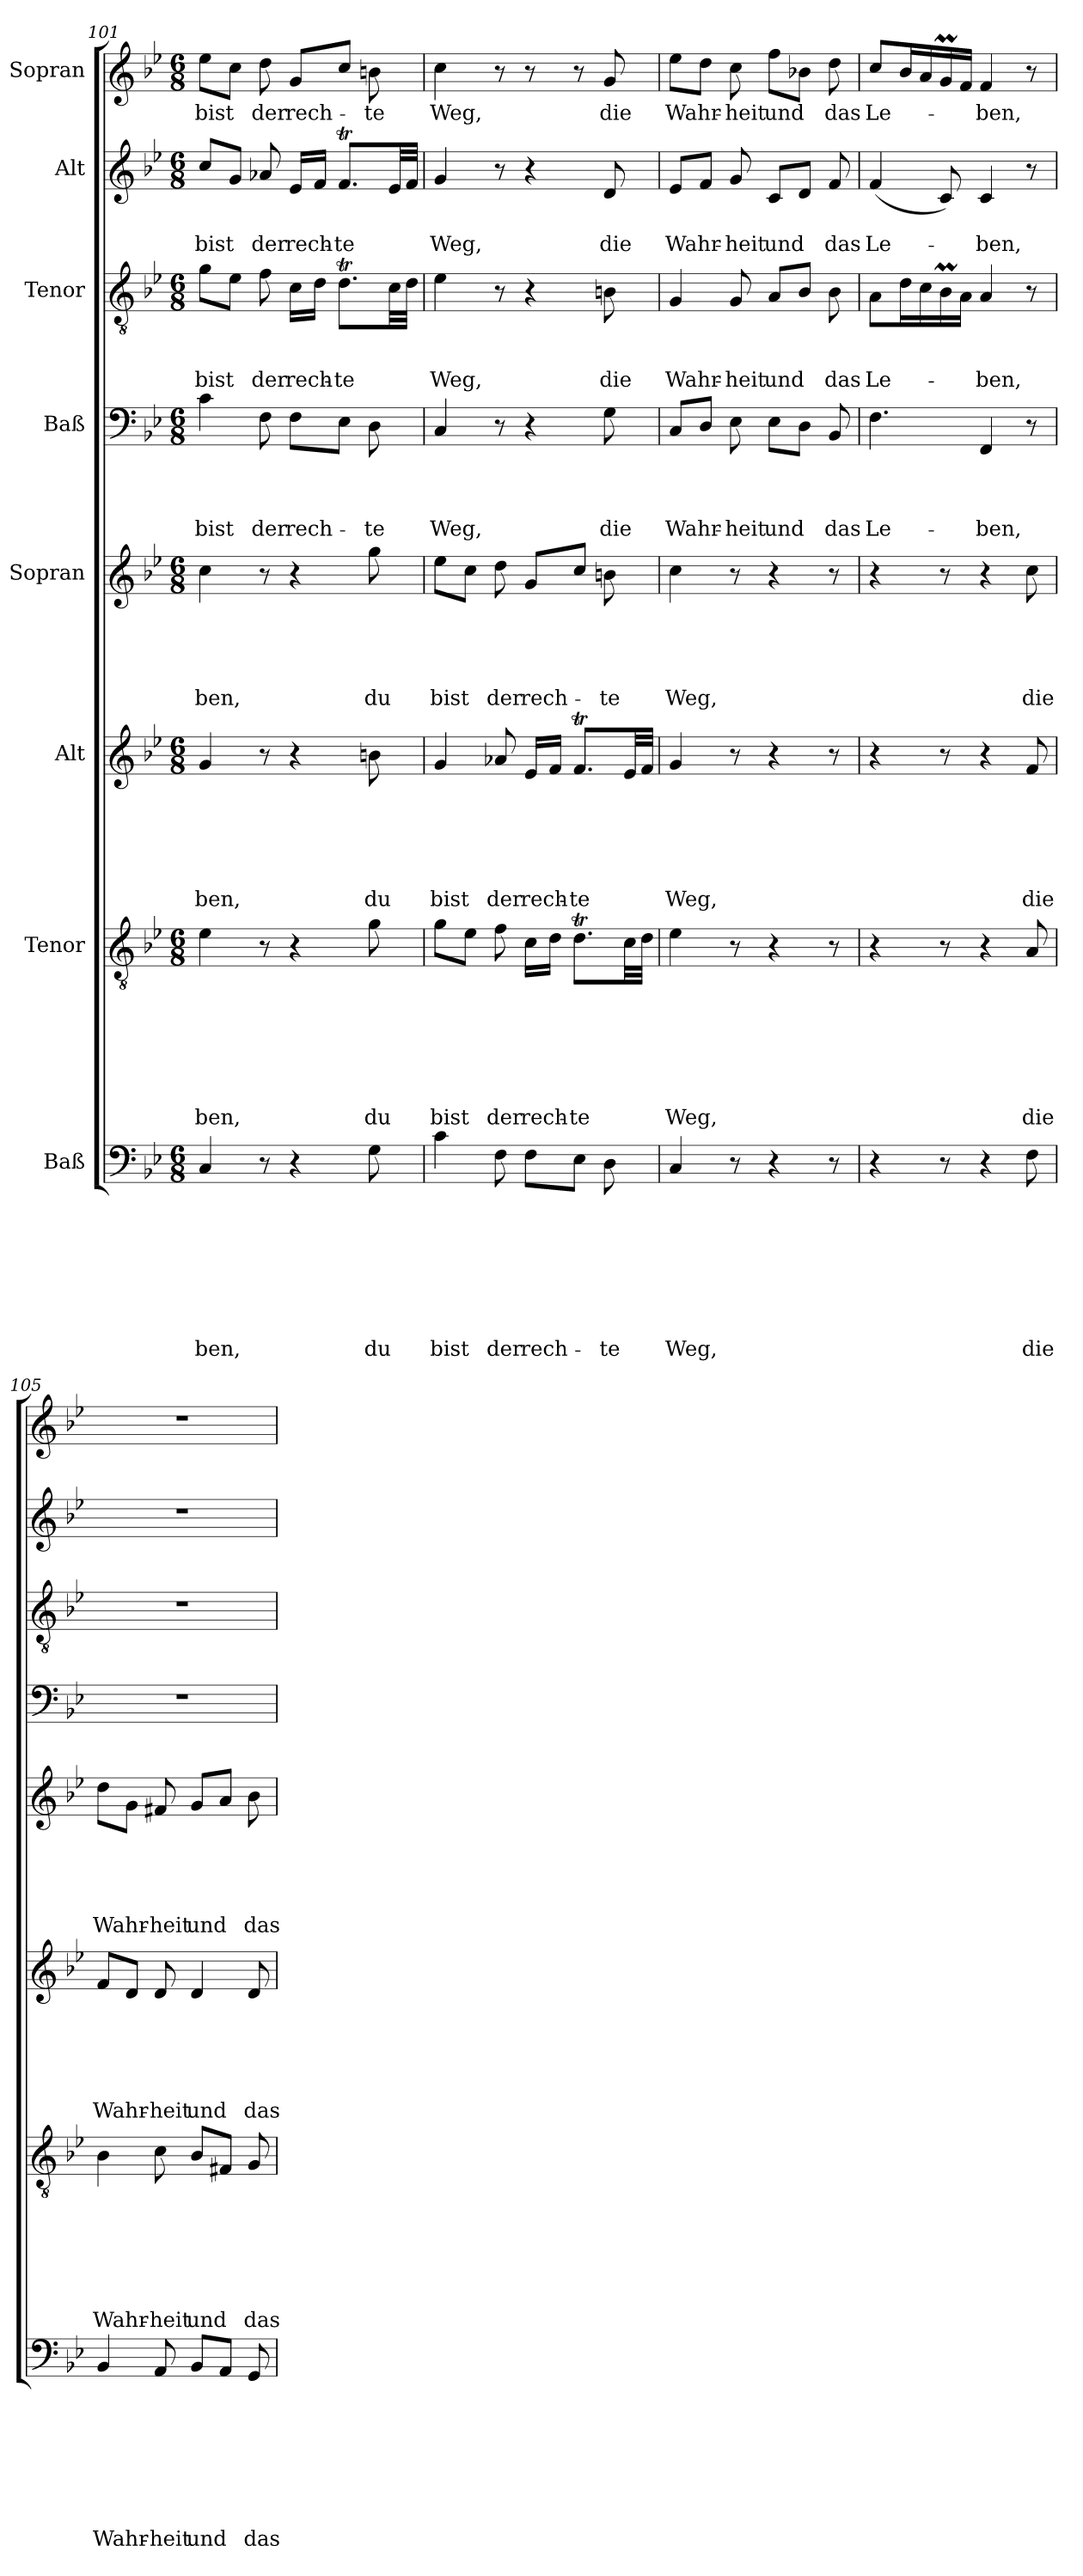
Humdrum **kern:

**kern	**text	**text	**text	**text	**text	**text	**text	**text	**kern	**text	**text	**text	**text	**text	**text	**text	**kern	**text	**text	**text	**text	**text	**text	**kern	**text	**text	**text	**text	**text	**kern	**text	**text	**text	**text	**kern	**text	**text	**text	**kern	**text	**text	**kern	**text
*part8	*part8	*part8	*part8	*part8	*part8	*part8	*part8	*part8	*part7	*part7	*part7	*part7	*part7	*part7	*part7	*part7	*part6	*part6	*part6	*part6	*part6	*part6	*part6	*part5	*part5	*part5	*part5	*part5	*part5	*part4	*part4	*part4	*part4	*part4	*part3	*part3	*part3	*part3	*part2	*part2	*part2	*part1	*part1
*staff8	*staff8	*staff8	*staff8	*staff8	*staff8	*staff8	*staff8	*staff8	*staff7	*staff7	*staff7	*staff7	*staff7	*staff7	*staff7	*staff7	*staff6	*staff6	*staff6	*staff6	*staff6	*staff6	*staff6	*staff5	*staff5	*staff5	*staff5	*staff5	*staff5	*staff4	*staff4	*staff4	*staff4	*staff4	*staff3	*staff3	*staff3	*staff3	*staff2	*staff2	*staff2	*staff1	*staff1
*I"Baß	*	*	*	*	*	*	*	*	*I"Tenor	*	*	*	*	*	*	*	*I"Alt	*	*	*	*	*	*	*I"Sopran	*	*	*	*	*	*I"Baß	*	*	*	*	*I"Tenor	*	*	*	*I"Alt	*	*	*I"Sopran	*
*clefF4	*	*	*	*	*	*	*	*	*clefGv2	*	*	*	*	*	*	*	*clefG2	*	*	*	*	*	*	*clefG2	*	*	*	*	*	*clefF4	*	*	*	*	*clefGv2	*	*	*	*clefG2	*	*	*clefG2	*
*k[b-e-]	*	*	*	*	*	*	*	*	*k[b-e-]	*	*	*	*	*	*	*	*k[b-e-]	*	*	*	*	*	*	*k[b-e-]	*	*	*	*	*	*k[b-e-]	*	*	*	*	*k[b-e-]	*	*	*	*k[b-e-]	*	*	*k[b-e-]	*
*g:	*	*	*	*	*	*	*	*	*g:	*	*	*	*	*	*	*	*g:	*	*	*	*	*	*	*g:	*	*	*	*	*	*g:	*	*	*	*	*g:	*	*	*	*g:	*	*	*g:	*
*M6/8	*	*	*	*	*	*	*	*	*M6/8	*	*	*	*	*	*	*	*M6/8	*	*	*	*	*	*	*M6/8	*	*	*	*	*	*M6/8	*	*	*	*	*M6/8	*	*	*	*M6/8	*	*	*M6/8	*
=101	=101	=101	=101	=101	=101	=101	=101	=101	=101	=101	=101	=101	=101	=101	=101	=101	=101	=101	=101	=101	=101	=101	=101	=101	=101	=101	=101	=101	=101	=101	=101	=101	=101	=101	=101	=101	=101	=101	=101	=101	=101	=101	=101
!	!	!	!	!	!	!	!	!LO:LY:b	!	!	!	!	!	!	!	!LO:LY:b	!	!	!	!	!	!	!LO:LY:b	!	!	!	!	!	!LO:LY:b	!	!	!	!	!LO:LY:b	!	!	!	!LO:LY:b	!	!	!LO:LY:b	!	!LO:LY:b
4C/	.	.	.	.	.	.	.	-ben,	4e-\	.	.	.	.	.	.	-ben,	4g/	.	.	.	.	.	-ben,	4cc\	.	.	.	.	-ben,	4c\	.	.	.	bist	8g\L	.	.	bist	8cc/L	.	bist	8ee-\L	bist
.	.	.	.	.	.	.	.	.	.	.	.	.	.	.	.	.	.	.	.	.	.	.	.	.	.	.	.	.	.	.	.	.	.	.	8e-\J	.	.	.	8g/J	.	.	8cc\J	.
!	!	!	!	!	!	!	!	!	!	!	!	!	!	!	!	!	!	!	!	!	!	!	!	!	!	!	!	!	!	!	!	!	!	!LO:LY:b	!	!	!	!LO:LY:b	!	!	!LO:LY:b	!	!LO:LY:b
8r	.	.	.	.	.	.	.	.	8r	.	.	.	.	.	.	.	8r	.	.	.	.	.	.	8r	.	.	.	.	.	8F\	.	.	.	der	8f\	.	.	der	8a-X/	.	der	8dd\	der
!	!	!	!	!	!	!	!	!	!	!	!	!	!	!	!	!	!	!	!	!	!	!	!	!	!	!	!	!	!	!	!	!	!	!LO:LY:b	!	!	!	!LO:LY:b	!	!	!LO:LY:b	!	!LO:LY:b
4r	.	.	.	.	.	.	.	.	4r	.	.	.	.	.	.	.	4r	.	.	.	.	.	.	4r	.	.	.	.	.	8F\L	.	.	.	rech-	16c\LL	.	.	rech-	16e-/LL	.	rech-	8g/L	rech-
.	.	.	.	.	.	.	.	.	.	.	.	.	.	.	.	.	.	.	.	.	.	.	.	.	.	.	.	.	.	.	.	.	.	.	16d\JJ	.	.	.	16f/JJ	.	.	.	.
!	!	!	!	!	!	!	!	!	!	!	!	!	!	!	!	!	!	!	!	!	!	!	!	!	!	!	!	!	!	!	!	!	!	!	!	!	!	!LO:LY:b	!	!	!LO:LY:b	!	!
.	.	.	.	.	.	.	.	.	.	.	.	.	.	.	.	.	.	.	.	.	.	.	.	.	.	.	.	.	.	8E-\J	.	.	.	.	8.dt\L	.	.	-te	8.fT/L	.	-te	8cc/J	.
!	!	!	!	!	!	!	!	!LO:LY:b	!	!	!	!	!	!	!	!LO:LY:b	!	!	!	!	!	!	!LO:LY:b	!	!	!	!	!	!LO:LY:b	!	!	!	!	!LO:LY:b	!	!	!	!	!	!	!	!	!LO:LY:b
8G\	.	.	.	.	.	.	.	du	8g\	.	.	.	.	.	.	du	8bn\	.	.	.	.	.	du	8gg\	.	.	.	.	du	8D\	.	.	.	-te	.	.	.	.	.	.	.	8bn\	-te
.	.	.	.	.	.	.	.	.	.	.	.	.	.	.	.	.	.	.	.	.	.	.	.	.	.	.	.	.	.	.	.	.	.	.	32c\LL	.	.	.	32e-/LL	.	.	.	.
.	.	.	.	.	.	.	.	.	.	.	.	.	.	.	.	.	.	.	.	.	.	.	.	.	.	.	.	.	.	.	.	.	.	.	32d\JJJ	.	.	.	32f/JJJ	.	.	.	.
!!LO:PB:g=z
=102	=102	=102	=102	=102	=102	=102	=102	=102	=102	=102	=102	=102	=102	=102	=102	=102	=102	=102	=102	=102	=102	=102	=102	=102	=102	=102	=102	=102	=102	=102	=102	=102	=102	=102	=102	=102	=102	=102	=102	=102	=102	=102	=102
!	!	!	!	!	!	!	!	!LO:LY:b	!	!	!	!	!	!	!	!LO:LY:b	!	!	!	!	!	!	!LO:LY:b	!	!	!	!	!	!LO:LY:b	!	!	!	!	!LO:LY:b	!	!	!	!LO:LY:b	!	!	!LO:LY:b	!	!LO:LY:b
4c\	.	.	.	.	.	.	.	bist	8g\L	.	.	.	.	.	.	bist	4g/	.	.	.	.	.	bist	8ee-\L	.	.	.	.	bist	4C/	.	.	.	Weg,	4e-\	.	.	Weg,	4g/	.	Weg,	4cc\	Weg,
.	.	.	.	.	.	.	.	.	8e-\J	.	.	.	.	.	.	.	.	.	.	.	.	.	.	8cc\J	.	.	.	.	.	.	.	.	.	.	.	.	.	.	.	.	.	.	.
!	!	!	!	!	!	!	!	!LO:LY:b	!	!	!	!	!	!	!	!LO:LY:b	!	!	!	!	!	!	!LO:LY:b	!	!	!	!	!	!LO:LY:b	!	!	!	!	!	!	!	!	!	!	!	!	!	!
8F\	.	.	.	.	.	.	.	der	8f\	.	.	.	.	.	.	der	8a-X/	.	.	.	.	.	der	8dd\	.	.	.	.	der	8r	.	.	.	.	8r	.	.	.	8r	.	.	8r	.
!	!	!	!	!	!	!	!	!LO:LY:b	!	!	!	!	!	!	!	!LO:LY:b	!	!	!	!	!	!	!LO:LY:b	!	!	!	!	!	!LO:LY:b	!	!	!	!	!	!	!	!	!	!	!	!	!	!
8F\L	.	.	.	.	.	.	.	rech-	16c\LL	.	.	.	.	.	.	rech-	16e-/LL	.	.	.	.	.	rech-	8g/L	.	.	.	.	rech-	4r	.	.	.	.	4r	.	.	.	4r	.	.	8r	.
.	.	.	.	.	.	.	.	.	16d\JJ	.	.	.	.	.	.	.	16f/JJ	.	.	.	.	.	.	.	.	.	.	.	.	.	.	.	.	.	.	.	.	.	.	.	.	.	.
!	!	!	!	!	!	!	!	!	!	!	!	!	!	!	!	!LO:LY:b	!	!	!	!	!	!	!LO:LY:b	!	!	!	!	!	!	!	!	!	!	!	!	!	!	!	!	!	!	!	!
8E-\J	.	.	.	.	.	.	.	.	8.dt\L	.	.	.	.	.	.	-te	8.fT/L	.	.	.	.	.	-te	8cc/J	.	.	.	.	.	.	.	.	.	.	.	.	.	.	.	.	.	8r	.
!	!	!	!	!	!	!	!	!LO:LY:b	!	!	!	!	!	!	!	!	!	!	!	!	!	!	!	!	!	!	!	!	!LO:LY:b	!	!	!	!	!LO:LY:b	!	!	!	!LO:LY:b	!	!	!LO:LY:b	!	!LO:LY:b
8D\	.	.	.	.	.	.	.	-te	.	.	.	.	.	.	.	.	.	.	.	.	.	.	.	8bn\	.	.	.	.	-te	8G\	.	.	.	die	8Bn\	.	.	die	8d/	.	die	8g/	die
.	.	.	.	.	.	.	.	.	32c\LL	.	.	.	.	.	.	.	32e-/LL	.	.	.	.	.	.	.	.	.	.	.	.	.	.	.	.	.	.	.	.	.	.	.	.	.	.
.	.	.	.	.	.	.	.	.	32d\JJJ	.	.	.	.	.	.	.	32f/JJJ	.	.	.	.	.	.	.	.	.	.	.	.	.	.	.	.	.	.	.	.	.	.	.	.	.	.
=103	=103	=103	=103	=103	=103	=103	=103	=103	=103	=103	=103	=103	=103	=103	=103	=103	=103	=103	=103	=103	=103	=103	=103	=103	=103	=103	=103	=103	=103	=103	=103	=103	=103	=103	=103	=103	=103	=103	=103	=103	=103	=103	=103
!	!	!	!	!	!	!	!	!LO:LY:b	!	!	!	!	!	!	!	!LO:LY:b	!	!	!	!	!	!	!LO:LY:b	!	!	!	!	!	!LO:LY:b	!	!	!	!	!LO:LY:b	!	!	!	!LO:LY:b	!	!	!LO:LY:b	!	!LO:LY:b
4C/	.	.	.	.	.	.	.	Weg,	4e-\	.	.	.	.	.	.	Weg,	4g/	.	.	.	.	.	Weg,	4cc\	.	.	.	.	Weg,	8C/L	.	.	.	Wahr-	4G/	.	.	Wahr-	8e-/L	.	Wahr-	8ee-\L	Wahr-
.	.	.	.	.	.	.	.	.	.	.	.	.	.	.	.	.	.	.	.	.	.	.	.	.	.	.	.	.	.	8D/J	.	.	.	.	.	.	.	.	8f/J	.	.	8dd\J	.
!	!	!	!	!	!	!	!	!	!	!	!	!	!	!	!	!	!	!	!	!	!	!	!	!	!	!	!	!	!	!	!	!	!	!LO:LY:b	!	!	!	!LO:LY:b	!	!	!LO:LY:b	!	!LO:LY:b
8r	.	.	.	.	.	.	.	.	8r	.	.	.	.	.	.	.	8r	.	.	.	.	.	.	8r	.	.	.	.	.	8E-\	.	.	.	-heit	8G/	.	.	-heit	8g/	.	-heit	8cc\	-heit
!	!	!	!	!	!	!	!	!	!	!	!	!	!	!	!	!	!	!	!	!	!	!	!	!	!	!	!	!	!	!	!	!	!	!LO:LY:b	!	!	!	!LO:LY:b	!	!	!LO:LY:b	!	!LO:LY:b
4r	.	.	.	.	.	.	.	.	4r	.	.	.	.	.	.	.	4r	.	.	.	.	.	.	4r	.	.	.	.	.	8E-\L	.	.	.	und	8A/L	.	.	und	8c/L	.	und	8ff\L	und
.	.	.	.	.	.	.	.	.	.	.	.	.	.	.	.	.	.	.	.	.	.	.	.	.	.	.	.	.	.	8D\J	.	.	.	.	8B-/J	.	.	.	8d/J	.	.	8b-X\J	.
!	!	!	!	!	!	!	!	!	!	!	!	!	!	!	!	!	!	!	!	!	!	!	!	!	!	!	!	!	!	!	!	!	!	!LO:LY:b	!	!	!	!LO:LY:b	!	!	!LO:LY:b	!	!LO:LY:b
8r	.	.	.	.	.	.	.	.	8r	.	.	.	.	.	.	.	8r	.	.	.	.	.	.	8r	.	.	.	.	.	8BB-/	.	.	.	das	8B-\	.	.	das	8f/	.	das	8dd\	das
=104	=104	=104	=104	=104	=104	=104	=104	=104	=104	=104	=104	=104	=104	=104	=104	=104	=104	=104	=104	=104	=104	=104	=104	=104	=104	=104	=104	=104	=104	=104	=104	=104	=104	=104	=104	=104	=104	=104	=104	=104	=104	=104	=104
!	!	!	!	!	!	!	!	!	!	!	!	!	!	!	!	!	!	!	!	!	!	!	!	!	!	!	!	!	!	!	!	!	!	!LO:LY:b	!	!	!	!LO:LY:b	!	!	!LO:LY:b	!	!LO:LY:b
4r	.	.	.	.	.	.	.	.	4r	.	.	.	.	.	.	.	4r	.	.	.	.	.	.	4r	.	.	.	.	.	4.F\	.	.	.	Le-	8A\L	.	.	Le-	(<4f/	.	Le-	8cc/L	Le-
.	.	.	.	.	.	.	.	.	.	.	.	.	.	.	.	.	.	.	.	.	.	.	.	.	.	.	.	.	.	.	.	.	.	.	16d\L	.	.	.	.	.	.	16b-/L	.
.	.	.	.	.	.	.	.	.	.	.	.	.	.	.	.	.	.	.	.	.	.	.	.	.	.	.	.	.	.	.	.	.	.	.	16c\	.	.	.	.	.	.	16a/	.
8r	.	.	.	.	.	.	.	.	8r	.	.	.	.	.	.	.	8r	.	.	.	.	.	.	8r	.	.	.	.	.	.	.	.	.	.	16B-M\	.	.	.	8c/)	.	.	16gM/	.
.	.	.	.	.	.	.	.	.	.	.	.	.	.	.	.	.	.	.	.	.	.	.	.	.	.	.	.	.	.	.	.	.	.	.	16A\JJ	.	.	.	.	.	.	16f/JJ	.
!	!	!	!	!	!	!	!	!	!	!	!	!	!	!	!	!	!	!	!	!	!	!	!	!	!	!	!	!	!	!	!	!	!	!LO:LY:b	!	!	!	!LO:LY:b	!	!	!LO:LY:b	!	!LO:LY:b
4r	.	.	.	.	.	.	.	.	4r	.	.	.	.	.	.	.	4r	.	.	.	.	.	.	4r	.	.	.	.	.	4FF/	.	.	.	-ben,	4A/	.	.	-ben,	4c/	.	-ben,	4f/	-ben,
!	!	!	!	!	!	!	!	!LO:LY:b	!	!	!	!	!	!	!	!LO:LY:b	!	!	!	!	!	!	!LO:LY:b	!	!	!	!	!	!LO:LY:b	!	!	!	!	!	!	!	!	!	!	!	!	!	!
8F\	.	.	.	.	.	.	.	die	8A/	.	.	.	.	.	.	die	8f/	.	.	.	.	.	die	8cc\	.	.	.	.	die	8r	.	.	.	.	8r	.	.	.	8r	.	.	8r	.
=105	=105	=105	=105	=105	=105	=105	=105	=105	=105	=105	=105	=105	=105	=105	=105	=105	=105	=105	=105	=105	=105	=105	=105	=105	=105	=105	=105	=105	=105	=105	=105	=105	=105	=105	=105	=105	=105	=105	=105	=105	=105	=105	=105
!	!	!	!	!	!	!	!	!LO:LY:b	!	!	!	!	!	!	!	!LO:LY:b	!	!	!	!	!	!	!LO:LY:b	!	!	!	!	!	!LO:LY:b	!LO:N:vis=1	!	!	!	!	!LO:N:vis=1	!	!	!	!LO:N:vis=1	!	!	!LO:N:vis=1	!
4BB-/	.	.	.	.	.	.	.	Wahr-	4B-\	.	.	.	.	.	.	Wahr-	8f/L	.	.	.	.	.	Wahr-	8dd\L	.	.	.	.	Wahr-	2.r	.	.	.	.	2.r	.	.	.	2.r	.	.	2.r	.
.	.	.	.	.	.	.	.	.	.	.	.	.	.	.	.	.	8d/J	.	.	.	.	.	.	8g\J	.	.	.	.	.	.	.	.	.	.	.	.	.	.	.	.	.	.	.
!	!	!	!	!	!	!	!	!LO:LY:b	!	!	!	!	!	!	!	!LO:LY:b	!	!	!	!	!	!	!LO:LY:b	!	!	!	!	!	!LO:LY:b	!	!	!	!	!	!	!	!	!	!	!	!	!	!
8AA/	.	.	.	.	.	.	.	-heit	8c\	.	.	.	.	.	.	-heit	8d/	.	.	.	.	.	-heit	8f#X/	.	.	.	.	-heit	.	.	.	.	.	.	.	.	.	.	.	.	.	.
!	!	!	!	!	!	!	!	!LO:LY:b	!	!	!	!	!	!	!	!LO:LY:b	!	!	!	!	!	!	!LO:LY:b	!	!	!	!	!	!LO:LY:b	!	!	!	!	!	!	!	!	!	!	!	!	!	!
8BB-/L	.	.	.	.	.	.	.	und	8B-/L	.	.	.	.	.	.	und	4d/	.	.	.	.	.	und	8g/L	.	.	.	.	und	.	.	.	.	.	.	.	.	.	.	.	.	.	.
8AA/J	.	.	.	.	.	.	.	.	8F#X/J	.	.	.	.	.	.	.	.	.	.	.	.	.	.	8a/J	.	.	.	.	.	.	.	.	.	.	.	.	.	.	.	.	.	.	.
!	!	!	!	!	!	!	!	!LO:LY:b	!	!	!	!	!	!	!	!LO:LY:b	!	!	!	!	!	!	!LO:LY:b	!	!	!	!	!	!LO:LY:b	!	!	!	!	!	!	!	!	!	!	!	!	!	!
8GG/	.	.	.	.	.	.	.	das	8G/	.	.	.	.	.	.	das	8d/	.	.	.	.	.	das	8b-\	.	.	.	.	das	.	.	.	.	.	.	.	.	.	.	.	.	.	.
=	=	=	=	=	=	=	=	=	=	=	=	=	=	=	=	=	=	=	=	=	=	=	=	=	=	=	=	=	=	=	=	=	=	=	=	=	=	=	=	=	=	=	=
*-	*-	*-	*-	*-	*-	*-	*-	*-	*-	*-	*-	*-	*-	*-	*-	*-	*-	*-	*-	*-	*-	*-	*-	*-	*-	*-	*-	*-	*-	*-	*-	*-	*-	*-	*-	*-	*-	*-	*-	*-	*-	*-	*-
